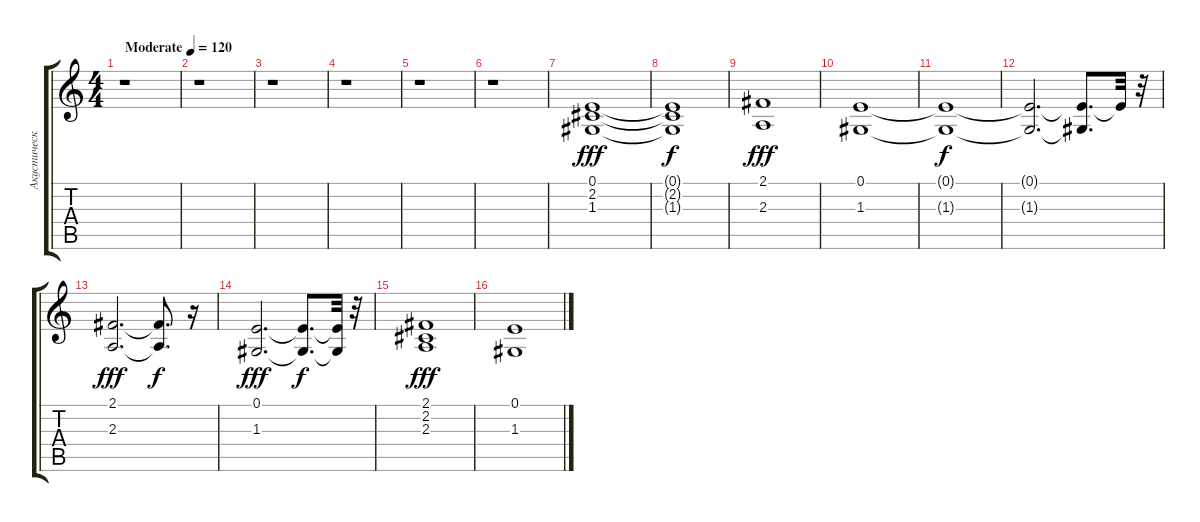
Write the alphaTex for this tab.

\track ("Акустический Гранд Роял" "Акустическ") {instrument acousticgrandpiano}
\staff {score tabs}
\tuning (E4 B3 G3 D3 A2 E2) {hide}
\ts (4 4)
\tempo (120 "Moderate")
\clef g2
\ks c
r.1{dy fff instrument acousticgrandpiano} |
r.1 |
r.1 |
r.1 |
r.1 |
r.1 |
(0.1 2.2 1.3).1{instrument synthstrings1} |
(0.1{t} 2.2{t} 1.3{t}).1{dy f} |
(2.1 2.3).1{dy fff} |
(0.1 1.3).1 |
(0.1{t} 1.3{t}).1{dy f} |
(0.1{t} 1.3{t}).2{d} (0.1{t} 1.3{t}).8{d} 0.1{t}.32 r.32 |
(2.1 2.3).2{d dy fff} (2.1{t} 2.3{t}).8{d dy f} r.16 |
(0.1 1.3).2{d dy fff} (0.1{t} 1.3{t}).8{d dy f} (0.1{t} 1.3{t}).32 r.32 |
(2.1 2.2 2.3).1{dy fff} |
(0.1 1.3).1
